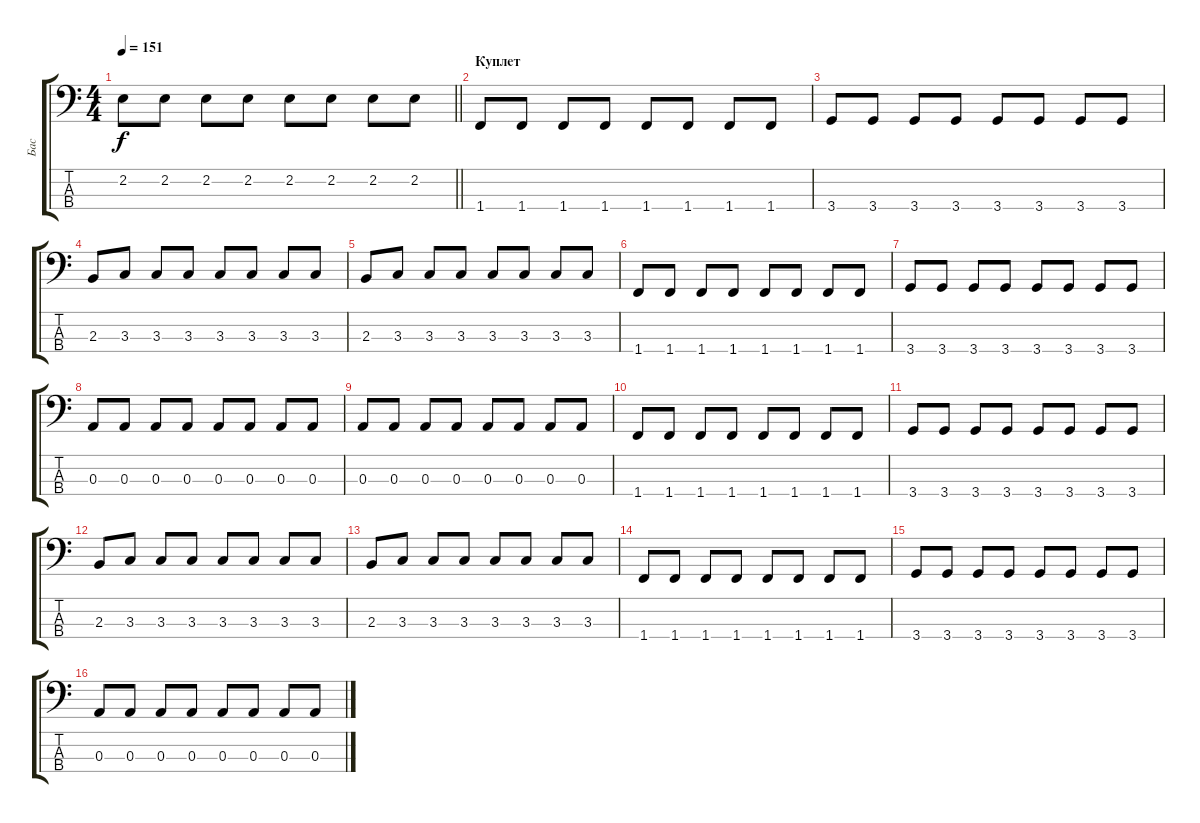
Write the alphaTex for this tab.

\track ("Бас" "Бас") {instrument electricbassfinger}
\staff {score tabs}
\tuning (G2 D2 A1 E1) {hide}
\ts (4 4)
\tempo 151
\clef f4
\barLineRight lightlight
\ks c
2.2.8{dy f} 2.2.8 2.2.8 2.2.8 2.2.8 2.2.8 2.2.8 2.2.8 |
\section ("" "Куплет")
1.4.8 1.4.8 1.4.8 1.4.8 1.4.8 1.4.8 1.4.8 1.4.8 |
3.4.8 3.4.8 3.4.8 3.4.8 3.4.8 3.4.8 3.4.8 3.4.8 |
2.3.8 3.3.8 3.3.8 3.3.8 3.3.8 3.3.8 3.3.8 3.3.8 |
2.3.8 3.3.8 3.3.8 3.3.8 3.3.8 3.3.8 3.3.8 3.3.8 |
1.4.8 1.4.8 1.4.8 1.4.8 1.4.8 1.4.8 1.4.8 1.4.8 |
3.4.8 3.4.8 3.4.8 3.4.8 3.4.8 3.4.8 3.4.8 3.4.8 |
0.3.8 0.3.8 0.3.8 0.3.8 0.3.8 0.3.8 0.3.8 0.3.8 |
0.3.8 0.3.8 0.3.8 0.3.8 0.3.8 0.3.8 0.3.8 0.3.8 |
1.4.8 1.4.8 1.4.8 1.4.8 1.4.8 1.4.8 1.4.8 1.4.8 |
3.4.8 3.4.8 3.4.8 3.4.8 3.4.8 3.4.8 3.4.8 3.4.8 |
2.3.8 3.3.8 3.3.8 3.3.8 3.3.8 3.3.8 3.3.8 3.3.8 |
2.3.8 3.3.8 3.3.8 3.3.8 3.3.8 3.3.8 3.3.8 3.3.8 |
1.4.8 1.4.8 1.4.8 1.4.8 1.4.8 1.4.8 1.4.8 1.4.8 |
3.4.8 3.4.8 3.4.8 3.4.8 3.4.8 3.4.8 3.4.8 3.4.8 |
0.3.8 0.3.8 0.3.8 0.3.8 0.3.8 0.3.8 0.3.8 0.3.8
